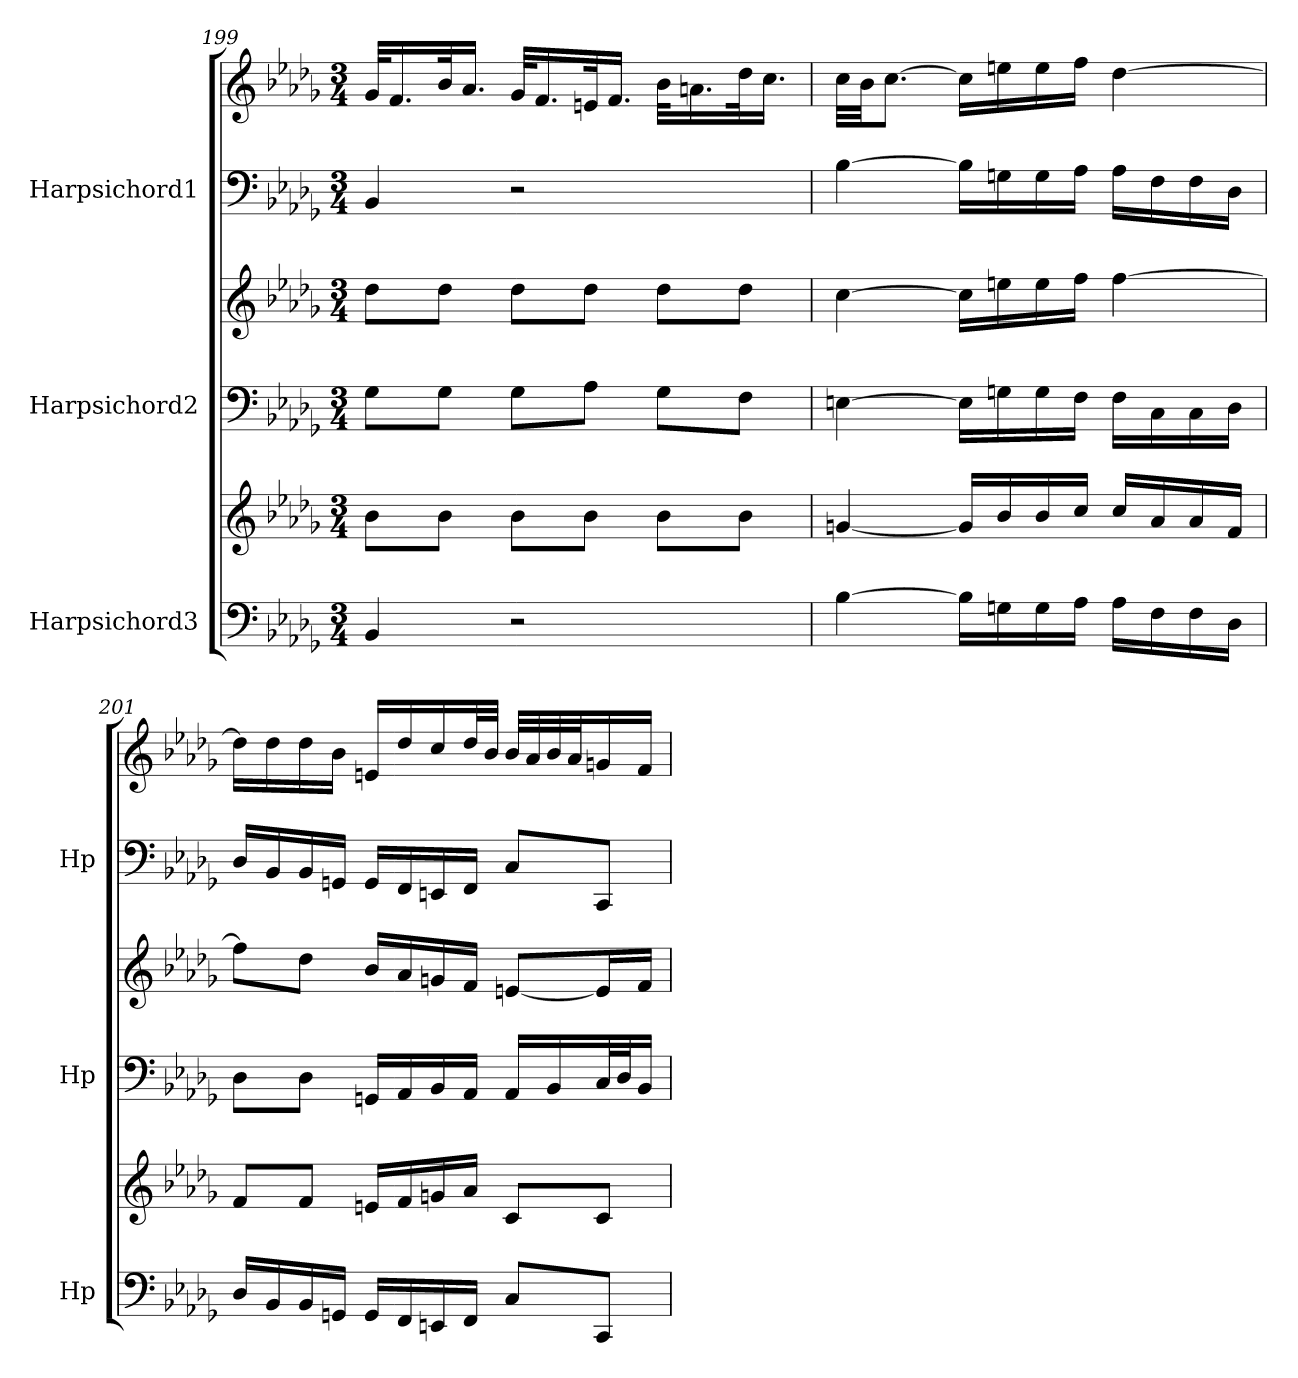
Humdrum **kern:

**kern	**kern	**kern	**kern	**kern	**kern
*part3	*part3	*part2	*part2	*part1	*part1
*staff6	*staff5	*staff4	*staff3	*staff2	*staff1
*I"Harpsichord3	*	*I"Harpsichord2	*	*I"Harpsichord1	*
*I'Hp	*	*I'Hp	*	*I'Hp	*
*clefF4	*clefG2	*clefF4	*clefG2	*clefF4	*clefG2
*k[b-e-a-d-g-]	*k[b-e-a-d-g-]	*k[b-e-a-d-g-]	*k[b-e-a-d-g-]	*k[b-e-a-d-g-]	*k[b-e-a-d-g-]
*M3/4	*M3/4	*M3/4	*M3/4	*M3/4	*M3/4
=199	=199	=199	=199	=199	=199
4BB-/	8b-\L	8G-\L	8dd-\L	4BB-/	32g-/KLL
.	.	.	.	.	16.f/
.	8b-\J	8G-\J	8dd-\J	.	32b-/K
.	.	.	.	.	16.a-/JJ
2r	8b-\L	8G-\L	8dd-\L	2r	32g-/KLL
.	.	.	.	.	16.f/
.	8b-\J	8A-\J	8dd-\J	.	32en/K
.	.	.	.	.	16.f/JJ
.	8b-\L	8G-\L	8dd-\L	.	32b-\KLL
.	.	.	.	.	16.an\
.	8b-\J	8F\J	8dd-\J	.	32dd-\K
.	.	.	.	.	16.cc\JJ
=200	=200	=200	=200	=200	=200
[4B-\	[4gn/	[4En\	[4cc\	[4B-\	32cc\LLL
.	.	.	.	.	32b-\JJ
.	.	.	.	.	[8.cc\J
16B-\LL]	16g/LL]	16E\LL]	16cc\LL]	16B-\LL]	16cc\LL]
16Gn\	16b-/	16Gn\	16een\	16Gn\	16een\
16G\	16b-/	16G\	16ee\	16G\	16ee\
16A-\JJ	16cc/JJ	16F\JJ	16ff\JJ	16A-\JJ	16ff\JJ
16A-\LL	16cc/LL	16F\LL	[4ff\	16A-\LL	[4dd-\
16F\	16a-/	16C\	.	16F\	.
16F\	16a-/	16C\	.	16F\	.
16D-\JJ	16f/JJ	16D-\JJ	.	16D-\JJ	.
!!LO:LB:g=z
=201	=201	=201	=201	=201	=201
16D-/LL	8f/L	8D-\L	8ff\L]	16D-/LL	16dd-\LL]
16BB-/	.	.	.	16BB-/	16dd-\
16BB-/	8f/J	8D-\J	8dd-\J	16BB-/	16dd-\
16GGn/JJ	.	.	.	16GGn/JJ	16b-\JJ
16GG/LL	16en/LL	16GGn/LL	16b-/LL	16GG/LL	16en/LL
16FF/	16f/	16AA-/	16a-/	16FF/	16dd-/
16EEn/	16gn/	16BB-/	16gn/	16EEn/	16cc/
16FF/JJ	16a-/JJ	16AA-/JJ	16f/JJ	16FF/JJ	32dd-/L
.	.	.	.	.	32b-/JJJ
8C/L	8c/L	16AA-/LL	[8en/L	8C/L	32b-/LLL
.	.	.	.	.	32a-/
.	.	16BB-/	.	.	32b-/
.	.	.	.	.	32a-/J
8CC/J	8c/J	32C/L	16e/L]	8CC/J	16gn/
.	.	32D-/J	.	.	.
.	.	16BB-/JJ	16f/JJ	.	16f/JJ
=	=	=	=	=	=
*-	*-	*-	*-	*-	*-
